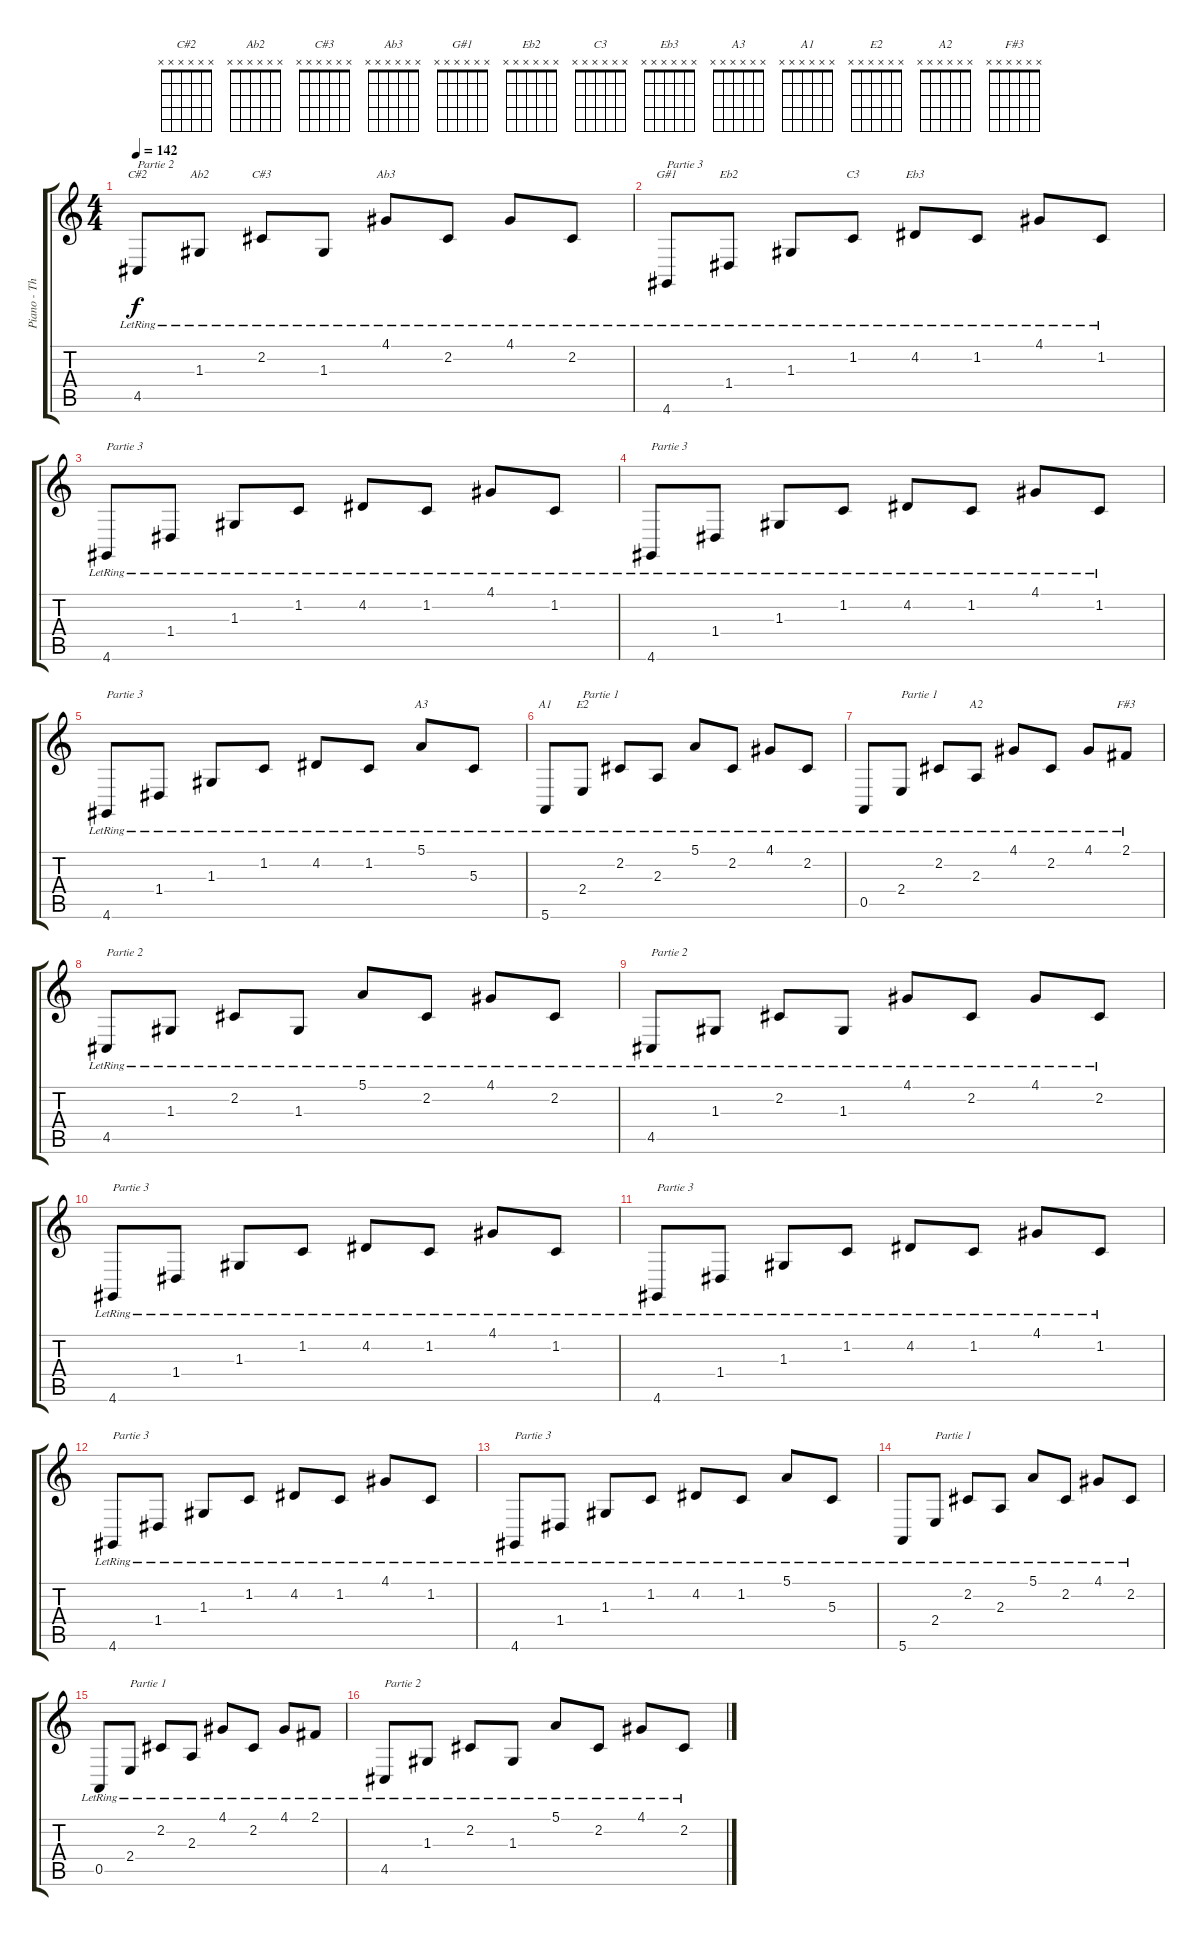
\track ("Piano - Thom Yorke" "Piano - Th") {instrument acousticgrandpiano}
\staff {score tabs}
\tuning (E4 B3 G3 D3 A2 E2) {hide}
\chord ("C#2" x x x x x x) {firstfret 0}
\chord ("Ab2" x x x x x x) {firstfret 0}
\chord ("C#3" x x x x x x) {firstfret 0}
\chord ("Ab3" x x x x x x) {firstfret 0}
\chord ("G#1" x x x x x x) {firstfret 0}
\chord ("Eb2" x x x x x x) {firstfret 0}
\chord ("C3" x x x x x x) {firstfret 0}
\chord ("Eb3" x x x x x x) {firstfret 0}
\chord ("A3" x x x x x x) {firstfret 0}
\chord ("A1" x x x x x x) {firstfret 0}
\chord ("E2" x x x x x x) {firstfret 0}
\chord ("A2" x x x x x x) {firstfret 0}
\chord ("F#3" x x x x x x) {firstfret 0}
\ts (4 4)
\tempo 142
\clef g2
\ks c
4.5{lr}.8{ch "C#2" txt "Partie 2" dy f} 1.3{lr}.8{ch "Ab2"} 2.2{lr}.8{ch "C#3"} 1.3{lr}.8 4.1{lr}.8{ch "Ab3"} 2.2{lr}.8 4.1{lr}.8 2.2{lr}.8 |
4.6{lr}.8{ch "G#1" txt "Partie 3"} 1.4{lr}.8{ch "Eb2"} 1.3{lr}.8 1.2{lr}.8{ch "C3"} 4.2{lr}.8{ch "Eb3"} 1.2{lr}.8 4.1{lr}.8 1.2{lr}.8 |
4.6{lr}.8{txt "Partie 3"} 1.4{lr}.8 1.3{lr}.8 1.2{lr}.8 4.2{lr}.8 1.2{lr}.8 4.1{lr}.8 1.2{lr}.8 |
4.6{lr}.8{txt "Partie 3"} 1.4{lr}.8 1.3{lr}.8 1.2{lr}.8 4.2{lr}.8 1.2{lr}.8 4.1{lr}.8 1.2{lr}.8 |
4.6{lr}.8{txt "Partie 3"} 1.4{lr}.8 1.3{lr}.8 1.2{lr}.8 4.2{lr}.8 1.2{lr}.8 5.1{lr}.8{ch "A3"} 5.3{lr}.8 |
5.6{lr}.8{ch "A1"} 2.4{lr}.8{ch "E2" txt "Partie 1"} 2.2{lr}.8 2.3{lr}.8 5.1{lr}.8 2.2{lr}.8 4.1{lr}.8 2.2{lr}.8 |
0.5{lr}.8 2.4{lr}.8{txt "Partie 1"} 2.2{lr}.8 2.3{lr}.8{ch "A2"} 4.1{lr}.8 2.2{lr}.8 4.1{lr}.8 2.1{lr}.8{ch "F#3"} |
4.5{lr}.8{txt "Partie 2"} 1.3{lr}.8 2.2{lr}.8 1.3{lr}.8 5.1{lr}.8 2.2{lr}.8 4.1{lr}.8 2.2{lr}.8 |
4.5{lr}.8{txt "Partie 2"} 1.3{lr}.8 2.2{lr}.8 1.3{lr}.8 4.1{lr}.8 2.2{lr}.8 4.1{lr}.8 2.2{lr}.8 |
4.6{lr}.8{txt "Partie 3"} 1.4{lr}.8 1.3{lr}.8 1.2{lr}.8 4.2{lr}.8 1.2{lr}.8 4.1{lr}.8 1.2{lr}.8 |
4.6{lr}.8{txt "Partie 3"} 1.4{lr}.8 1.3{lr}.8 1.2{lr}.8 4.2{lr}.8 1.2{lr}.8 4.1{lr}.8 1.2{lr}.8 |
4.6{lr}.8{txt "Partie 3"} 1.4{lr}.8 1.3{lr}.8 1.2{lr}.8 4.2{lr}.8 1.2{lr}.8 4.1{lr}.8 1.2{lr}.8 |
4.6{lr}.8{txt "Partie 3"} 1.4{lr}.8 1.3{lr}.8 1.2{lr}.8 4.2{lr}.8 1.2{lr}.8 5.1{lr}.8 5.3{lr}.8 |
5.6{lr}.8 2.4{lr}.8{txt "Partie 1"} 2.2{lr}.8 2.3{lr}.8 5.1{lr}.8 2.2{lr}.8 4.1{lr}.8 2.2{lr}.8 |
0.5{lr}.8 2.4{lr}.8{txt "Partie 1"} 2.2{lr}.8 2.3{lr}.8 4.1{lr}.8 2.2{lr}.8 4.1{lr}.8 2.1{lr}.8 |
4.5{lr}.8{txt "Partie 2"} 1.3{lr}.8 2.2{lr}.8 1.3{lr}.8 5.1{lr}.8 2.2{lr}.8 4.1{lr}.8 2.2{lr}.8
